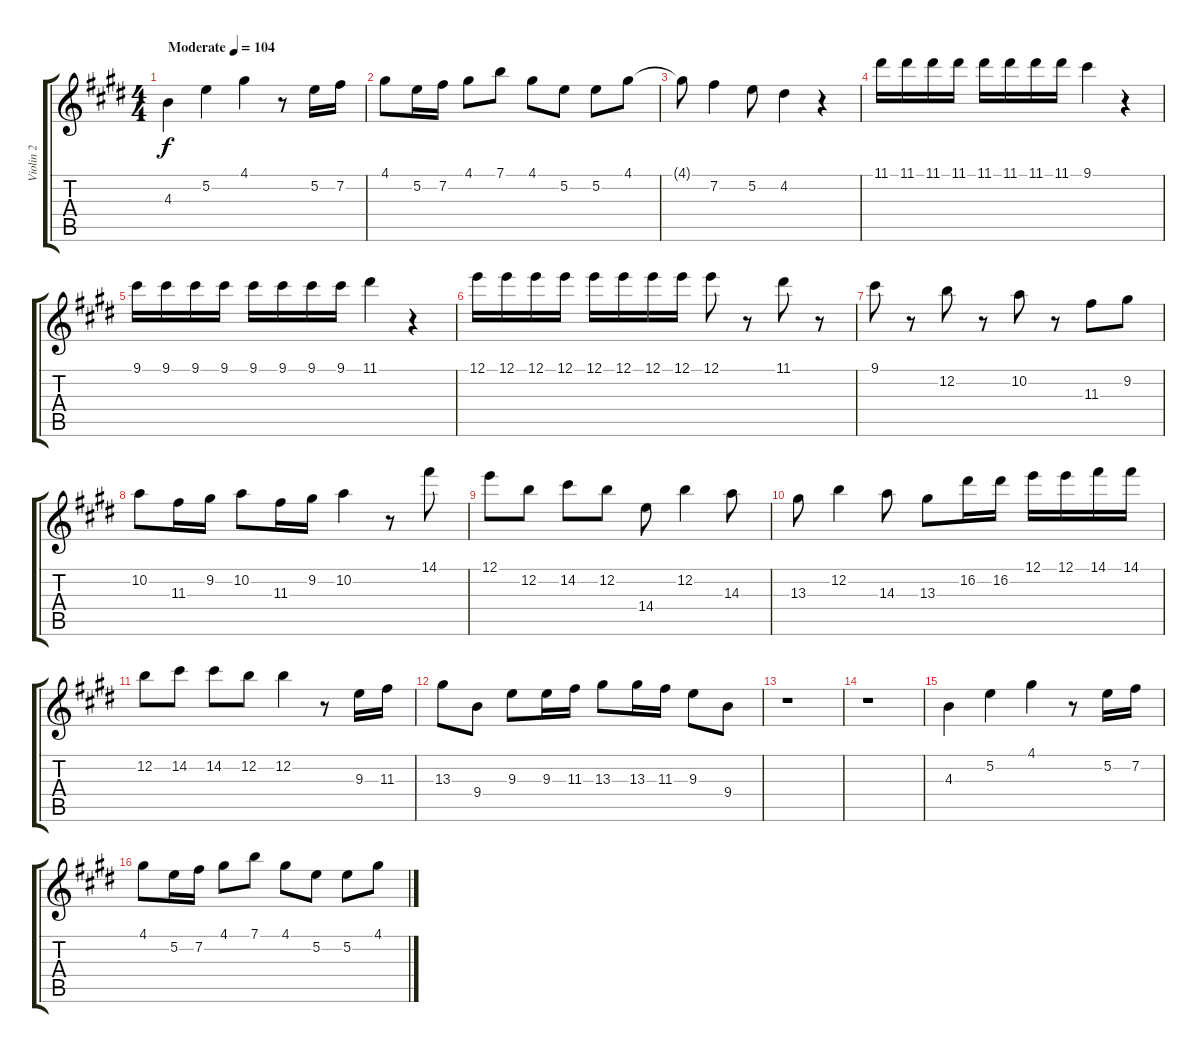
\track ("Violin 2" "Violin 2") {instrument overdrivenguitar}
\staff {score tabs}
\tuning (E4 B3 G3 D3 A2 E2) {hide}
\ts (4 4)
\tempo (104 "Moderate")
\clef g2
\ks e
4.3.4{dy f instrument overdrivenguitar} 5.2.4 4.1.4 r.8 5.2.16 7.2.16 |
4.1.8 5.2.16 7.2.16 4.1.8 7.1.8 4.1.8 5.2.8 5.2.8 4.1.8 |
4.1{t}.8 7.2.4 5.2.8 4.2.4 r.4 |
11.1.16 11.1.16 11.1.16 11.1.16 11.1.16 11.1.16 11.1.16 11.1.16 9.1.4 r.4 |
9.1.16 9.1.16 9.1.16 9.1.16 9.1.16 9.1.16 9.1.16 9.1.16 11.1.4 r.4 |
12.1.16 12.1.16 12.1.16 12.1.16 12.1.16 12.1.16 12.1.16 12.1.16 12.1.8 r.8 11.1.8 r.8 |
9.1.8 r.8 12.2.8 r.8 10.2.8 r.8 11.3.8 9.2.8 |
10.2.8 11.3.16 9.2.16 10.2.8 11.3.16 9.2.16 10.2.4 r.8 14.1.8 |
12.1.8 12.2.8 14.2.8 12.2.8 14.4.8 12.2.4 14.3.8 |
13.3.8 12.2.4 14.3.8 13.3.8 16.2.16 16.2.16 12.1.16 12.1.16 14.1.16 14.1.16 |
12.2.8 14.2.8 14.2.8 12.2.8 12.2.4 r.8 9.3.16 11.3.16 |
13.3.8 9.4.8 9.3.8 9.3.16 11.3.16 13.3.8 13.3.16 11.3.16 9.3.8 9.4.8 |
r.1 |
r.1 |
4.3.4 5.2.4 4.1.4 r.8 5.2.16 7.2.16 |
4.1.8 5.2.16 7.2.16 4.1.8 7.1.8 4.1.8 5.2.8 5.2.8 4.1.8
